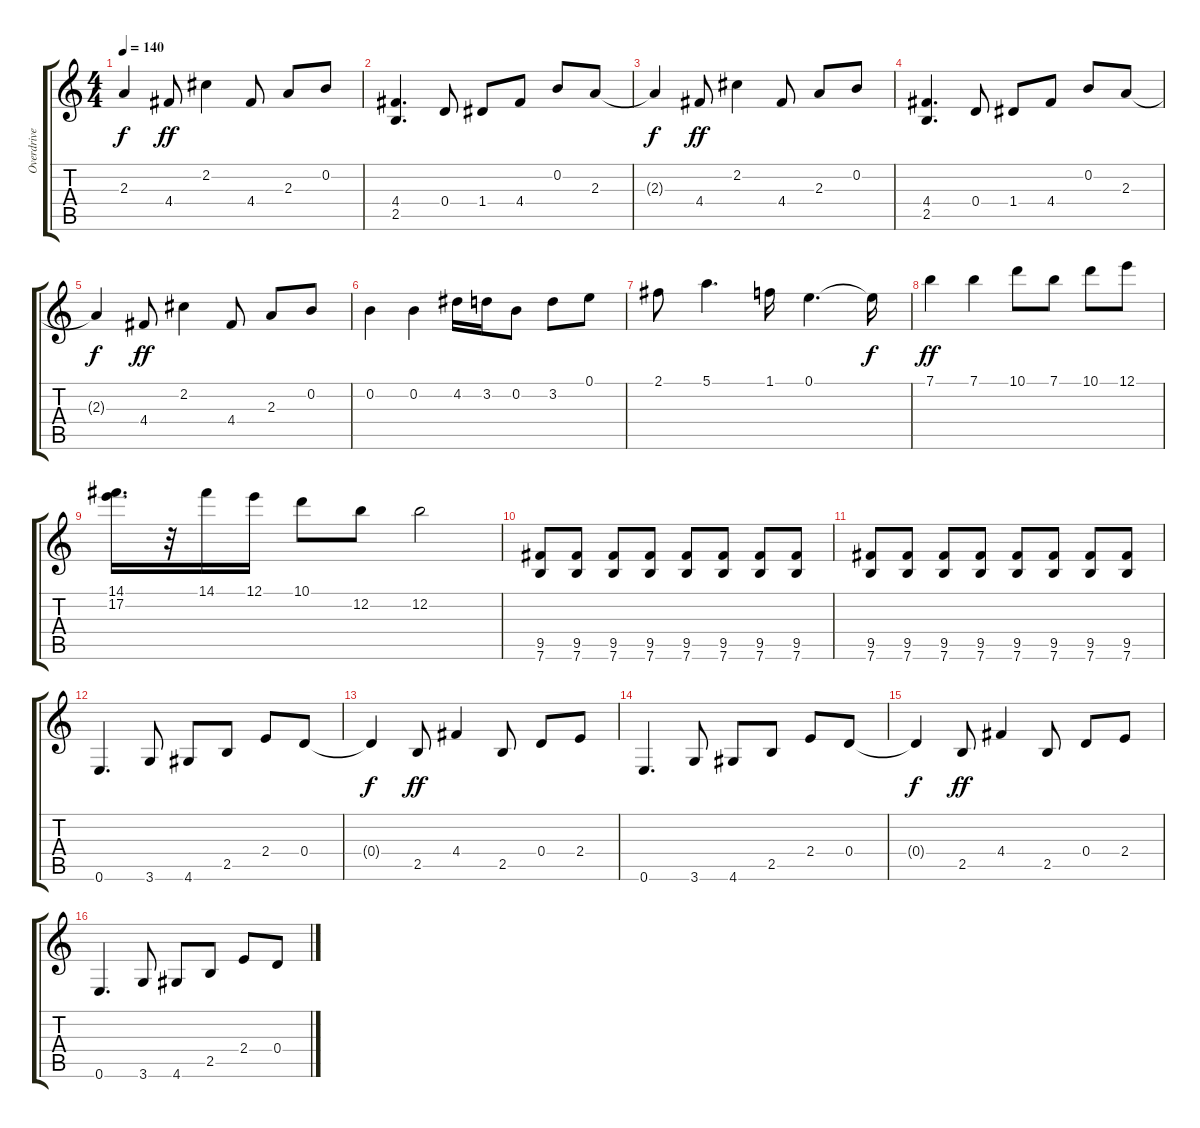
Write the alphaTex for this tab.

\track ("Overdrive Gtr" "Overdrive ") {instrument overdrivenguitar}
\staff {score tabs}
\tuning (E4 B3 G3 D3 A2 E2) {hide}
\ts (4 4)
\tempo 140
\clef g2
\ks c
2.3{t}.4{dy f} 4.4.8{dy ff} 2.2.4 4.4.8 2.3.8 0.2.8 |
(4.4 2.5).4{d} 0.4.8 1.4.8 4.4.8 0.2.8 2.3.8 |
2.3{t}.4{dy f} 4.4.8{dy ff} 2.2.4 4.4.8 2.3.8 0.2.8 |
(4.4 2.5).4{d} 0.4.8 1.4.8 4.4.8 0.2.8 2.3.8 |
2.3{t}.4{dy f} 4.4.8{dy ff} 2.2.4 4.4.8 2.3.8 0.2.8 |
0.2.4 0.2.4 4.2.16 3.2.16 0.2.8 3.2.8 0.1.8 |
2.1.8 5.1.4{d} 1.1.16 0.1.4{d} 0.1{t}.16{dy f} |
7.1.4{dy ff} 7.1.4 10.1.8 7.1.8 10.1.8 12.1.8 |
(14.1 17.2).16{d} r.32 14.1.16 12.1.16 10.1.8 12.2.8 12.2.2 |
(9.5 7.6).8{volume 14} (9.5 7.6).8 (9.5 7.6).8 (9.5 7.6).8 (9.5 7.6).8 (9.5 7.6).8 (9.5 7.6).8 (9.5 7.6).8 |
(9.5 7.6).8 (9.5 7.6).8 (9.5 7.6).8 (9.5 7.6).8 (9.5 7.6).8 (9.5 7.6).8 (9.5 7.6).8 (9.5 7.6).8 |
0.6.4{d volume 14} 3.6.8 4.6.8 2.5.8 2.4.8 0.4.8 |
0.4{t}.4{dy f} 2.5.8{dy ff} 4.4.4 2.5.8 0.4.8 2.4.8 |
0.6.4{d} 3.6.8 4.6.8 2.5.8 2.4.8 0.4.8 |
0.4{t}.4{dy f} 2.5.8{dy ff} 4.4.4 2.5.8 0.4.8 2.4.8 |
0.6.4{d volume 13} 3.6.8 4.6.8 2.5.8 2.4.8 0.4.8
